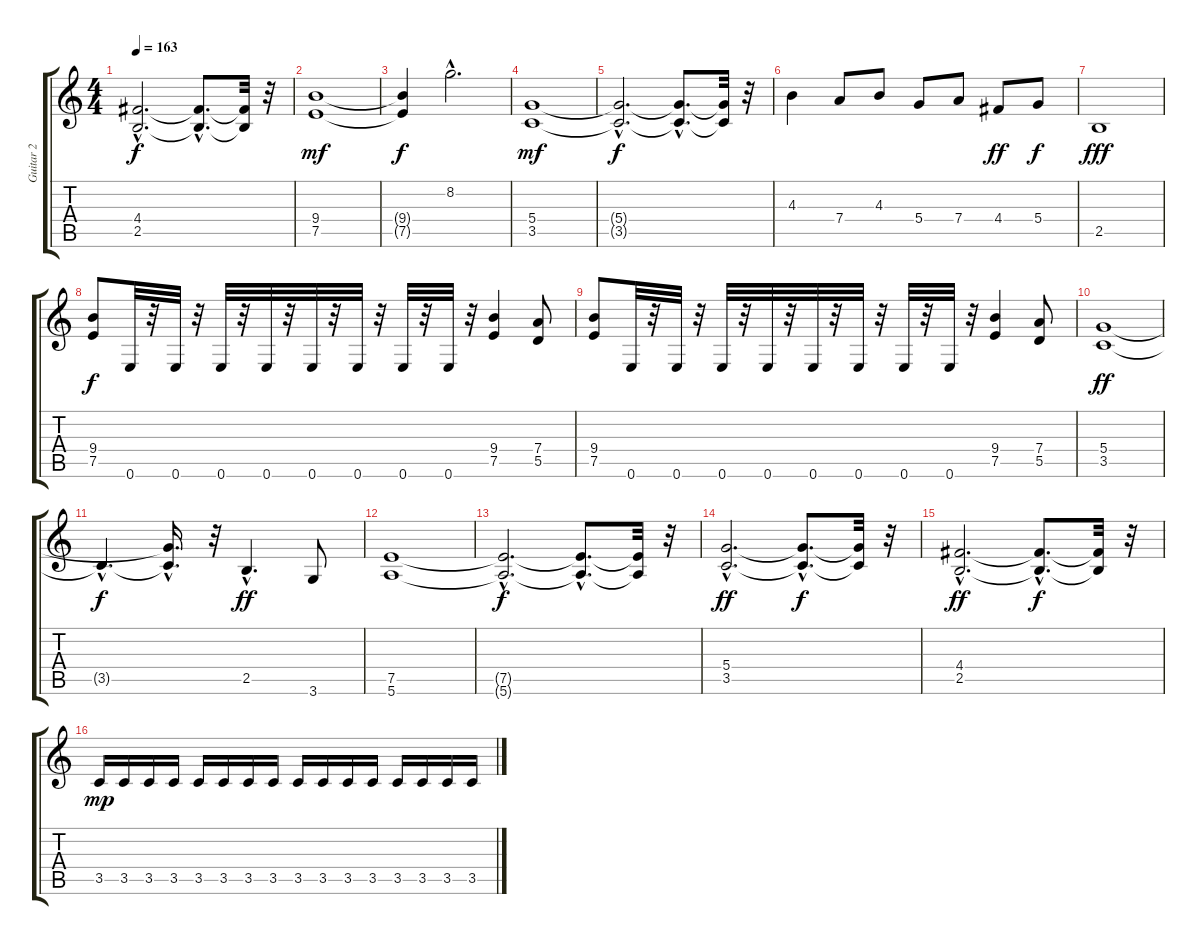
\track ("Guitar 2 " "Guitar 2 ") {instrument distortionguitar}
\staff {score tabs}
\tuning (E4 B3 G3 D3 A2 E2) {hide}
\ts (4 4)
\tempo 163
\clef g2
\ks c
(4.4{hac t} 2.5{hac t}).2{d dy f} (4.4{hac t} 2.5{hac t}).8{d} (4.4{t} 2.5{t}).32 r.32 |
(9.4 7.5).1{dy mf} |
(9.4{t} 7.5{t}).4{dy f} 8.2{hac}.2{d} |
(5.4 3.5).1{dy mf} |
(5.4{hac t} 3.5{hac t}).2{d dy f} (5.4{hac t} 3.5{hac t}).8{d} (5.4{t} 3.5{t}).32 r.32 |
4.3.4 7.4.8 4.3.8 5.4.8 7.4.8 4.4.8{dy ff} 5.4.8{dy f} |
2.5.1{dy fff} |
(9.4 7.5).8{dy f} 0.6.32 r.32 0.6.32 r.32 0.6.32 r.32 0.6.32 r.32 0.6.32 r.32 0.6.32 r.32 0.6.32 r.32 0.6.32 r.32 (9.4 7.5).4 (7.4 5.5).8 |
(9.4 7.5).8 0.6.32 r.32 0.6.32 r.32 0.6.32 r.32 0.6.32 r.32 0.6.32 r.32 0.6.32 r.32 0.6.32 r.32 0.6.32 r.32 (9.4 7.5).4 (7.4 5.5).8 |
(5.4 3.5).1{dy ff} |
3.5{hac t}.4{d dy f} (5.4{hac t} 3.5{hac t}).16{d} r.32 2.5{hac}.4{d dy ff} 3.6.8 |
(7.5 5.6).1 |
(7.5{hac t} 5.6{hac t}).2{d dy f} (7.5{hac t} 5.6{hac t}).8{d} (7.5{t} 5.6{t}).32 r.32 |
(5.4{hac} 3.5{hac}).2{d dy ff} (5.4{hac t} 3.5{hac t}).8{d dy f} (5.4{t} 3.5{t}).32 r.32 |
(4.4{hac} 2.5{hac}).2{d dy ff} (4.4{hac t} 2.5{hac t}).8{d dy f} (4.4{t} 2.5{t}).32 r.32 |
3.5.16{dy mp} 3.5.16 3.5.16 3.5.16 3.5.16 3.5.16 3.5.16 3.5.16 3.5.16 3.5.16 3.5.16 3.5.16 3.5.16 3.5.16 3.5.16 3.5.16
